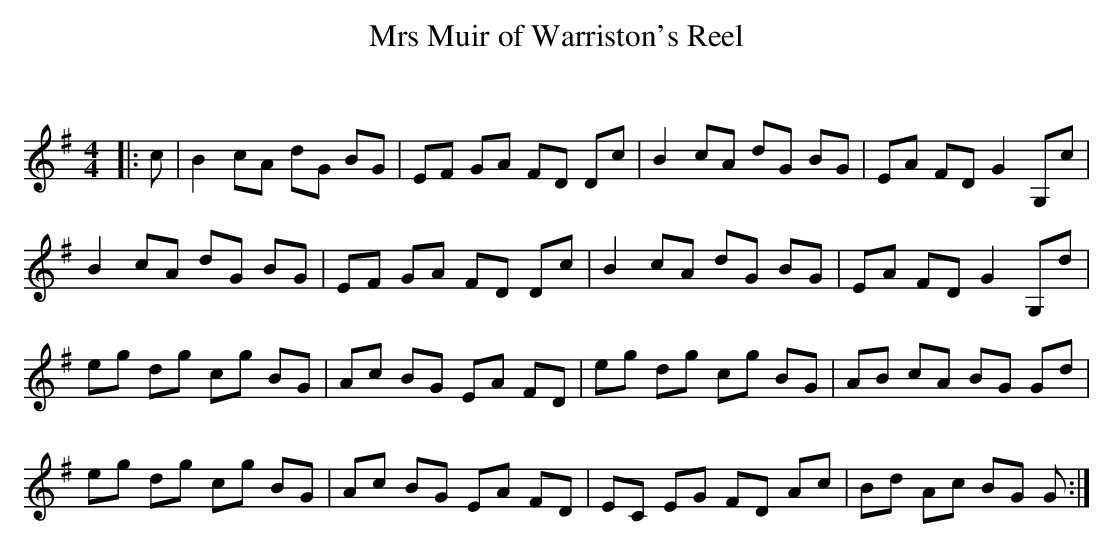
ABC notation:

X:1
T: Mrs Muir of Warriston's Reel
C:
Q: 232
K:G
M:4/4
L:1/8
|:c|B2 cA dG BG|EF GA FD Dc|B2 cA dG BG|EA FD G2 G,c|
B2 cA dG BG|EF GA FD Dc|B2 cA dG BG|EA FD G2 G,d|
eg dg cg BG|Ac BG EA FD|eg dg cg BG|AB cA BG Gd|
eg dg cg BG|Ac BG EA FD|EC EG FD Ac|Bd Ac BG G:|
